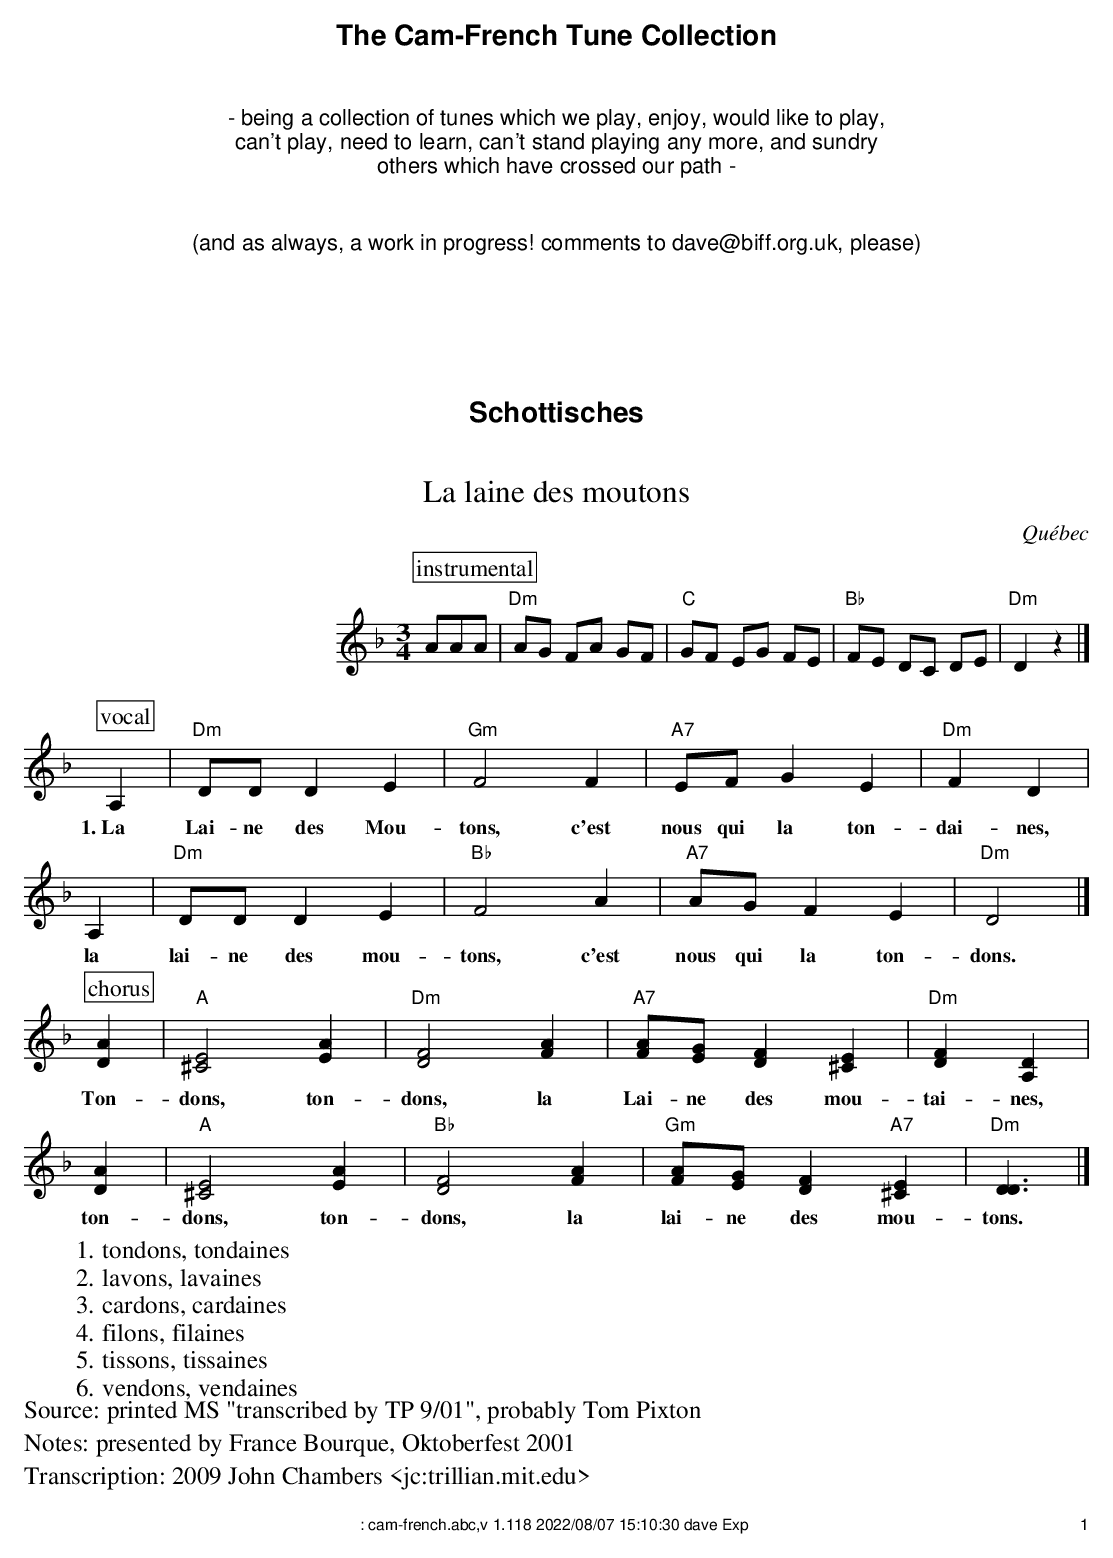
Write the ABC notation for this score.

X:1
T: La laine des moutons
O: Qu\'ebec
M: 3/4
L: 1/8
K: Dm
P:instrumental
AAA | "Dm"AG FA GF | "C"GF EG FE | "Bb"FE DC DE | "Dm"D2 z2 |]
P:vocal
A,2 | "Dm"DD D2 E2 | "Gm"F4 F2 | "A7"EF G2 E2 | "Dm"F2 D2 |
w:1.~La Lai-ne des Mou-tons, c'est nous qui la ton-dai-nes,
A,2 | "Dm"DD D2 E2 | "Bb"F4 A2 | "A7"AG F2 E2 | "Dm"D4 |]
w:   la lai-ne des mou-tons, c'est nous qui la ton-dons.
P:chorus
[A2D2] | "A"[E4^C4] [A2E2] | "Dm"[F4D4] [A2F2] | "A7"[AF][GE] [F2D2] [E2^C2] | "Dm"[F2D2] [D2A,2] |
w: Ton-dons, ton-dons, la Lai-ne des mou-tai-nes,
[A2D2] | "A"[E4^C4] [A2E2] | "Bb"[F4D4] [A2F2] | "Gm"[AF][GE] [F2D2] "A7"[E2^C2] |"Dm"[D3D3] |]
w: ton-dons, ton-dons, la lai-ne des mou-tons.
W:1. tondons, tondaines
W:2. lavons, lavaines
W:3. cardons, cardaines
W:4. filons, filaines
W:5. tissons, tissaines
W:6. vendons, vendaines
